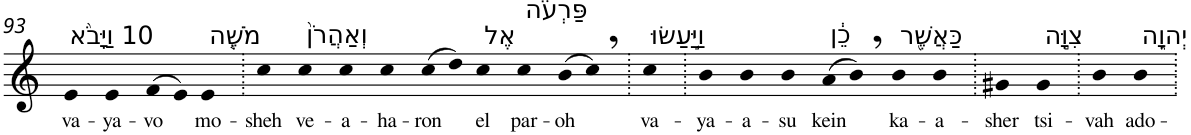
**kern	**text
*part1	*part1
*staff1	*staff1
*I"Piano	*
*I'Pno	*
!!LO:PB:g=z
*clefG2	*
*k[]	*
=93	=93
!LO:TX:a:t=10 וַיָּבֹ֨א	!
!	!LO:LY:b
4e	va-
!	!LO:LY:b
4e	-ya-
!	!LO:LY:b
(>8f	-vo
8e)	.
!LO:TX:a:t=מֹשֶׁ֤ה	!
!	!LO:LY:b
4e	mo-
=94.	=94.
!	!LO:LY:b
4cc	-sheh
!LO:TX:a:t=וְאַהֲרֹן֙	!
!	!LO:LY:b
4cc	ve-
!	!LO:LY:b
4cc	-a-
!	!LO:LY:b
4cc	-ha-
!	!LO:LY:b
(>8cc	-ron
8dd)	.
!LO:TX:a:t=אֶל	!
!	!LO:LY:b
4cc	el
!LO:TX:a:t=פַּרְעֹ֔ה	!
!	!LO:LY:b
4cc	par-
!	!LO:LY:b
(>8b	-oh
8cc,)	.
=95.	=95.
!LO:TX:a:t=וַיַּ֣עַשׂוּ	!
!	!LO:LY:b
4cc	va-
=96.	=96.
!	!LO:LY:b
4b	-ya-
!	!LO:LY:b
4b	-a-
!	!LO:LY:b
4b	-su
!LO:TX:a:t=כֵ֔ן	!
!	!LO:LY:b
(>8a	kein
8b,)	.
!LO:TX:a:t=כַּאֲשֶׁ֖ר	!
!	!LO:LY:b
4b	ka-
!	!LO:LY:b
4b	-a-
=97.	=97.
!	!LO:LY:b
4g#X	-sher
!LO:TX:a:t=צִוָּ֣ה	!
!	!LO:LY:b
4g#	tsi-
=98.	=98.
!	!LO:LY:b
4b	-vah
!LO:TX:a:t=יְהוָ֑ה	!
!	!LO:LY:b
4b	ado-
=.	=.
*-	*-
